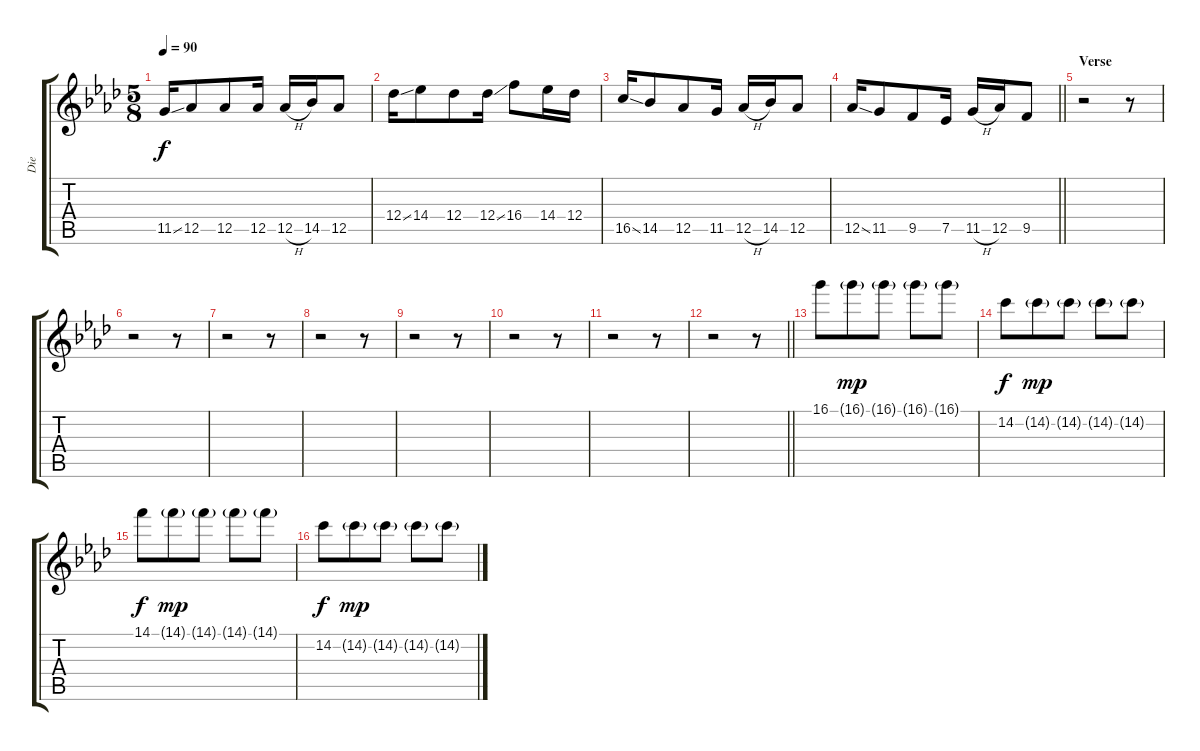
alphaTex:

\track ("Die" "Die") {instrument electricguitarclean}
\staff {score tabs}
\tuning (Eb4 Bb3 Gb3 Db3 Ab2 Db2) {hide}
\ts (5 8)
\tempo 90
\clef g2
\ks fminor
11.5{ss}.16{dy f} 12.5.8 12.5.8 12.5.16 12.5{h}.16 14.5.16 12.5.8 |
12.4{ss}.16 14.4.8 12.4.8 12.4{ss}.16 16.4.8 14.4.16 12.4.16 |
16.5{ss}.16 14.5.8 12.5.8 11.5.16 12.5{h}.16 14.5.16 12.5.8 |
\barLineRight lightlight
12.5{ss}.16 11.5.8 9.5.8 7.5.16 11.5{h}.16 12.5.16 9.5.8 |
\section ("" "Verse")
r.2 r.8 |
r.2 r.8 |
r.2 r.8 |
r.2 r.8 |
r.2 r.8 |
r.2 r.8 |
r.2 r.8 |
\barLineRight lightlight
r.2 r.8 |
16.1.8 16.1{g}.8{dy mp} 16.1{g}.8 16.1{g}.8 16.1{g}.8 |
14.2.8{dy f} 14.2{g}.8{dy mp} 14.2{g}.8 14.2{g}.8 14.2{g}.8 |
14.1.8{dy f} 14.1{g}.8{dy mp} 14.1{g}.8 14.1{g}.8 14.1{g}.8 |
14.2.8{dy f} 14.2{g}.8{dy mp} 14.2{g}.8 14.2{g}.8 14.2{g}.8
